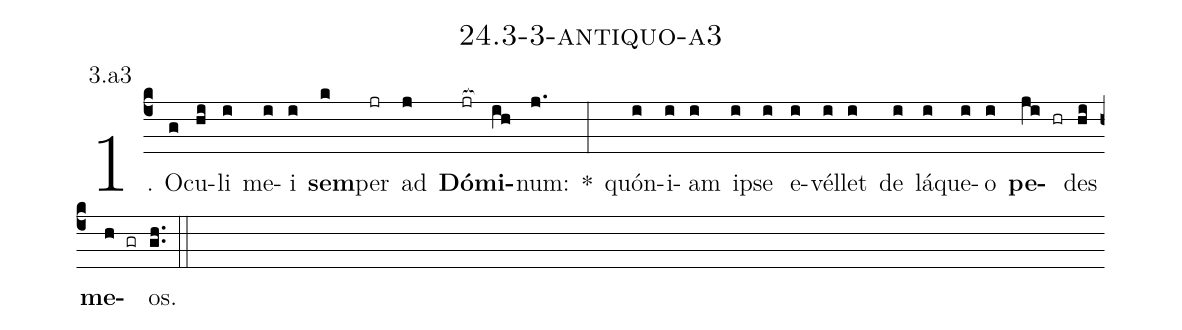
name: 24.3-3-antiquo-a3;
annotation: 3.a3;
%%
(c4)1. O(g)cu(hi)li(i) me(i)i(i) <b>sem</b>(k)per(jr) ad(j) <b>Dó</b>(jr[ocb:1{])<b>mi</b>(ih[ocb:0}])num:(j.) *(:) quón(i)i(i)am(i) ip(i)se(i) e(i)vél(i)let(i) de(i) lá(i)que(i)o(i) <b>pe</b>(ji hr)des(hi) <b>me</b>(h gr)os.(gh..) (::)


%E(i) u(i) o(ji) u(hi) a(h) e.(gh..) (::)
